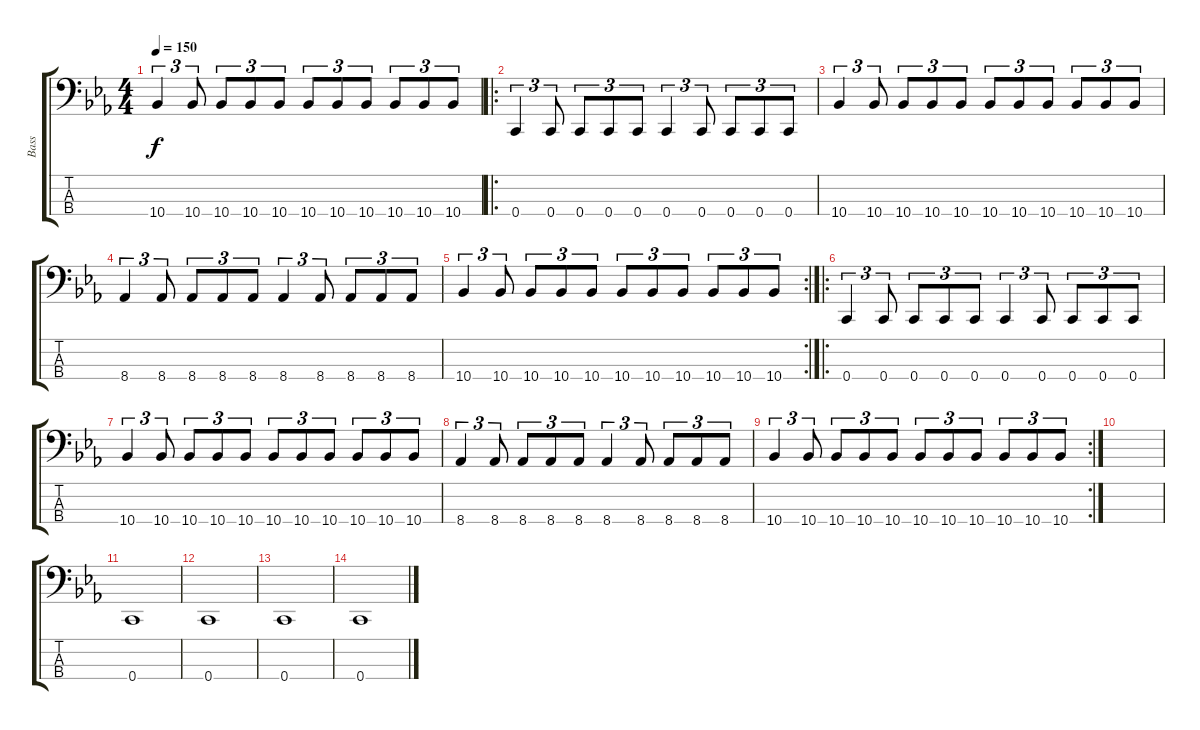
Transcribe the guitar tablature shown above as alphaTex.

\track ("Bass" "Bass") {instrument electricbassfinger}
\staff {score tabs}
\tuning (F2 C2 G1 C1) {hide}
\ts (4 4)
\tempo 150
\clef f4
\ks cminor
10.4.4{tu (3 2) dy f} 10.4.8{tu (3 2)} 10.4.8{tu (3 2)} 10.4.8{tu (3 2)} 10.4.8{tu (3 2)} 10.4.8{tu (3 2)} 10.4.8{tu (3 2)} 10.4.8{tu (3 2)} 10.4.8{tu (3 2)} 10.4.8{tu (3 2)} 10.4.8{tu (3 2)} |
\ro
0.4.4{tu (3 2)} 0.4.8{tu (3 2)} 0.4.8{tu (3 2)} 0.4.8{tu (3 2)} 0.4.8{tu (3 2)} 0.4.4{tu (3 2)} 0.4.8{tu (3 2)} 0.4.8{tu (3 2)} 0.4.8{tu (3 2)} 0.4.8{tu (3 2)} |
10.4.4{tu (3 2)} 10.4.8{tu (3 2)} 10.4.8{tu (3 2)} 10.4.8{tu (3 2)} 10.4.8{tu (3 2)} 10.4.8{tu (3 2)} 10.4.8{tu (3 2)} 10.4.8{tu (3 2)} 10.4.8{tu (3 2)} 10.4.8{tu (3 2)} 10.4.8{tu (3 2)} |
8.4.4{tu (3 2)} 8.4.8{tu (3 2)} 8.4.8{tu (3 2)} 8.4.8{tu (3 2)} 8.4.8{tu (3 2)} 8.4.4{tu (3 2)} 8.4.8{tu (3 2)} 8.4.8{tu (3 2)} 8.4.8{tu (3 2)} 8.4.8{tu (3 2)} |
\rc 2
10.4.4{tu (3 2)} 10.4.8{tu (3 2)} 10.4.8{tu (3 2)} 10.4.8{tu (3 2)} 10.4.8{tu (3 2)} 10.4.8{tu (3 2)} 10.4.8{tu (3 2)} 10.4.8{tu (3 2)} 10.4.8{tu (3 2)} 10.4.8{tu (3 2)} 10.4.8{tu (3 2)} |
\ro
0.4.4{tu (3 2)} 0.4.8{tu (3 2)} 0.4.8{tu (3 2)} 0.4.8{tu (3 2)} 0.4.8{tu (3 2)} 0.4.4{tu (3 2)} 0.4.8{tu (3 2)} 0.4.8{tu (3 2)} 0.4.8{tu (3 2)} 0.4.8{tu (3 2)} |
10.4.4{tu (3 2)} 10.4.8{tu (3 2)} 10.4.8{tu (3 2)} 10.4.8{tu (3 2)} 10.4.8{tu (3 2)} 10.4.8{tu (3 2)} 10.4.8{tu (3 2)} 10.4.8{tu (3 2)} 10.4.8{tu (3 2)} 10.4.8{tu (3 2)} 10.4.8{tu (3 2)} |
8.4.4{tu (3 2)} 8.4.8{tu (3 2)} 8.4.8{tu (3 2)} 8.4.8{tu (3 2)} 8.4.8{tu (3 2)} 8.4.4{tu (3 2)} 8.4.8{tu (3 2)} 8.4.8{tu (3 2)} 8.4.8{tu (3 2)} 8.4.8{tu (3 2)} |
\rc 2
10.4.4{tu (3 2)} 10.4.8{tu (3 2)} 10.4.8{tu (3 2)} 10.4.8{tu (3 2)} 10.4.8{tu (3 2)} 10.4.8{tu (3 2)} 10.4.8{tu (3 2)} 10.4.8{tu (3 2)} 10.4.8{tu (3 2)} 10.4.8{tu (3 2)} 10.4.8{tu (3 2)} |
|
0.4.1 |
0.4.1{volume 7} |
0.4.1 |
0.4.1
